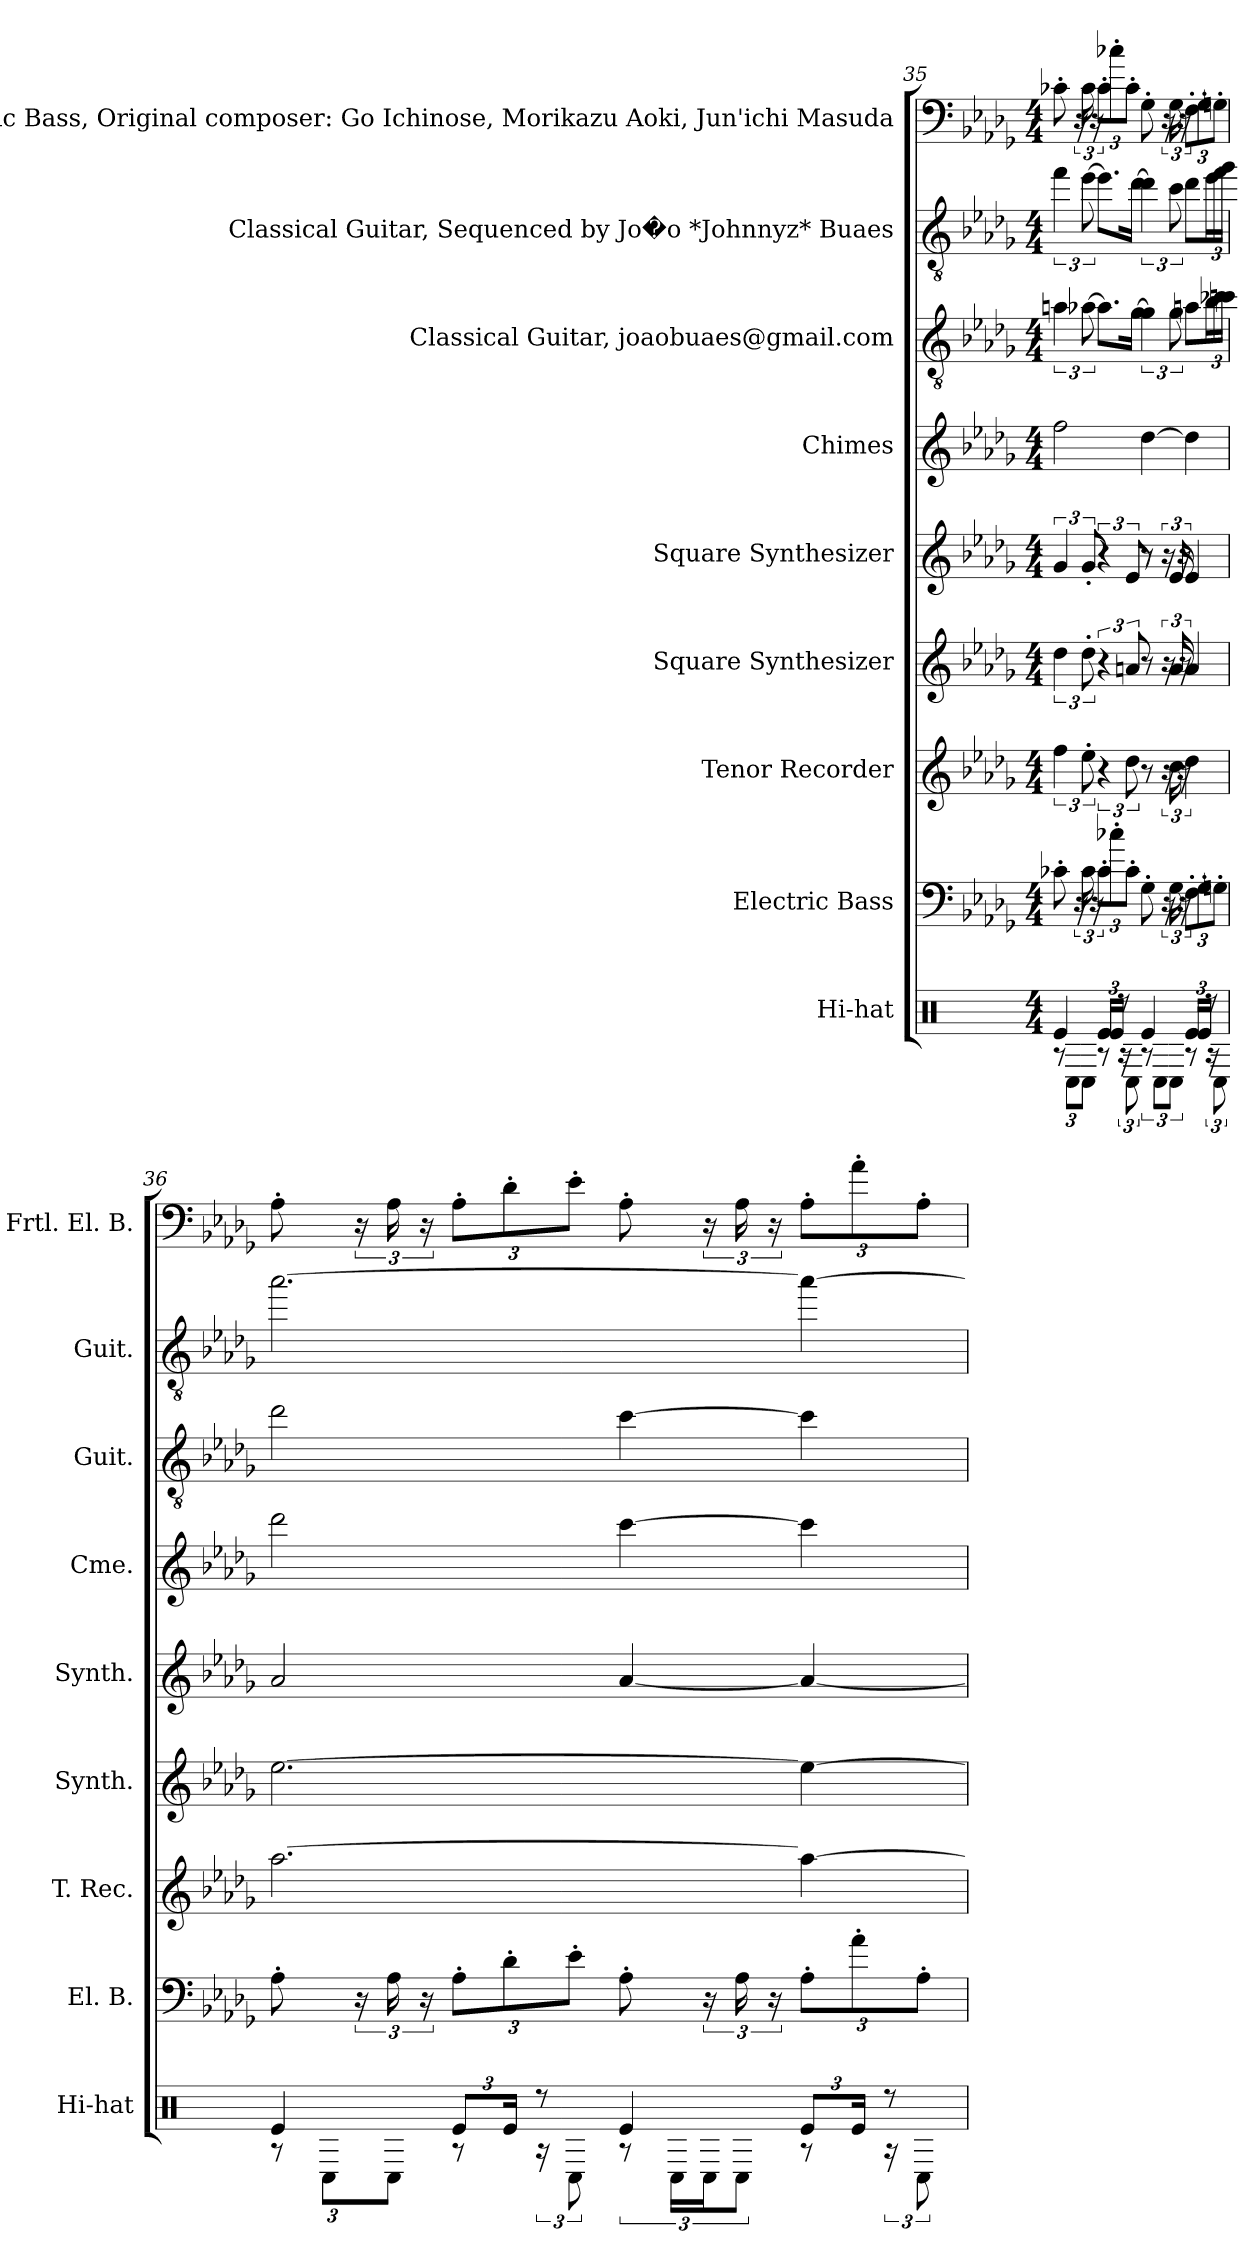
**kern	**kern	**kern	**kern	**kern	**kern	**kern	**kern	**kern
*part9	*part8	*part7	*part6	*part5	*part4	*part3	*part2	*part1
*staff9	*staff8	*staff7	*staff6	*staff5	*staff4	*staff3	*staff2	*staff1
*I"Hi-hat	*I"Electric Bass	*I"Tenor Recorder	*I"Square Synthesizer	*I"Square Synthesizer	*I"Chimes	*I"Classical Guitar, joaobuaes@gmail.com	*I"Classical Guitar, Sequenced by Jo�o *Johnnyz* Buaes	*I"Fretless Electric Bass, Original composer: Go Ichinose, Morikazu Aoki, Jun'ichi Masuda
*I'Hi-hat	*I'El. B.	*I'T. Rec.	*I'Synth.	*I'Synth.	*I'Cme.	*I'Guit.	*I'Guit.	*I'Frtl. El. B.
!!LO:PB:g=z
*clefX	*clefF4	*clefG2	*clefG2	*clefG2	*clefG2	*clefGv2	*clefGv2	*clefF4
*	*ITrd7c12	*	*	*	*	*	*	*ITrd7c12
*k[]	*k[b-e-a-d-g-]	*k[b-e-a-d-g-]	*k[b-e-a-d-g-]	*k[b-e-a-d-g-]	*k[b-e-a-d-g-]	*k[b-e-a-d-g-]	*k[b-e-a-d-g-]	*k[b-e-a-d-g-]
*M4/4	*M4/4	*M4/4	*M4/4	*M4/4	*M4/4	*M4/4	*M4/4	*M4/4
=35	=35	=35	=35	=35	=35	=35	=35	=35
*^	*	*	*	*	*	*	*	*
4Re/	12r	8C-X'\	6ff\	6dd-\	6g-/	2ff\	6an\	6ff\	8C-X'\
.	12RC\L	.	.	.	.	.	.	.	.
.	.	24r	.	.	.	.	.	.	24r
.	12RC\J	24C-\	12ee-'\	12dd-'\	12g-'/	.	[12a-X\	[12ee-\	24C-\
.	.	24r	.	.	.	.	.	.	24r
*Xbrackettup	*	*Xbrackettup	*	*	*	*	*	*	*Xbrackettup
12Re/L	8r	12C-'\L	6r	6r	6r	.	8.a-\L]	8.ee-\L]	12C-'\L
24Re/Jk	.	12c-X'\	.	.	.	.	.	.	12c-X'\
*	*brackettup	*	*	*	*	*	*	*	*
8r	24r	.	.	.	.	.	.	.	.
.	12RC\	12C-'\J	12dd-\	12an/	12e-/	.	.	.	12C-'\J
.	.	.	.	.	.	.	[16g-\Jk	[16dd-\Jk	.
4Re/	12r	8GG-'\	8r	8r	8r	[4dd-\	6g-\]	6dd-\]	8GG-'\
.	12RC\L	.	.	.	.	.	.	.	.
*	*	*brackettup	*	*	*	*	*	*	*brackettup
.	.	24r	24r	24r	24r	.	.	.	24r
.	12RC\J	24GG-\	24cc\	24a/	24e-/	.	12g-\	12cc\	24GG-\
.	.	24r	24r	24r	24r	.	.	.	24r
*Xbrackettup	*	*Xbrackettup	*	*	*	*	*	*	*Xbrackettup
12Re/L	8r	12FF'\L	4dd-\	4a/	4e-/	4dd-\]	8an\L	8dd-\L	12FF'\L
24Re/Jk	.	12GG-'\	.	.	.	.	.	.	12GG-'\
*	*brackettup	*	*	*	*	*	*Xbrackettup	*Xbrackettup	*
8r	24r	.	.	.	.	.	24b-\L	24ee-\L	.
.	12RC\	12GGn'\J	.	.	.	.	24cc-X\	24ff\	12GGn'\J
.	.	.	.	.	.	.	24ccn\JJ	24gg-\JJ	.
=36	=36	=36	=36	=36	=36	=36	=36	=36	=36
4Re/	12r	8AA-'\	[2.aa-\	[2.ee-\	2a-/	2ddd-\	2dd-\	[2.aa-\	8AA-'\
.	12RC\L	.	.	.	.	.	.	.	.
*	*	*brackettup	*	*	*	*	*	*	*brackettup
.	.	24r	.	.	.	.	.	.	24r
.	12RC\J	24AA-\	.	.	.	.	.	.	24AA-\
.	.	24r	.	.	.	.	.	.	24r
*Xbrackettup	*	*Xbrackettup	*	*	*	*	*	*	*Xbrackettup
12Re/L	8r	12AA-'\L	.	.	.	.	.	.	12AA-'\L
24Re/Jk	.	12D-'\	.	.	.	.	.	.	12D-'\
*	*brackettup	*	*	*	*	*	*	*	*
8r	24r	.	.	.	.	.	.	.	.
.	12RC\	12E-'\J	.	.	.	.	.	.	12E-'\J
4Re/	12r	8AA-'\	.	.	[4a-/	[4ccc\	[4cc\	.	8AA-'\
.	24RC\LL	.	.	.	.	.	.	.	.
*	*Xbrackettup	*brackettup	*	*	*	*	*	*	*brackettup
.	24RC\J	24r	.	.	.	.	.	.	24r
.	12RC\J	24AA-\	.	.	.	.	.	.	24AA-\
.	.	24r	.	.	.	.	.	.	24r
*	*	*Xbrackettup	*	*	*	*	*	*	*Xbrackettup
12Re/L	8r	12AA-'\L	4aa-\_	4ee-\_	4a-/_	4ccc\]	4cc\]	4aa-\_	12AA-'\L
24Re/Jk	.	12A-'\	.	.	.	.	.	.	12A-'\
*	*brackettup	*	*	*	*	*	*	*	*
8r	24r	.	.	.	.	.	.	.	.
.	12RC\	12AA-'\J	.	.	.	.	.	.	12AA-'\J
*v	*v	*	*	*	*	*	*	*	*
=	=	=	=	=	=	=	=	=
*-	*-	*-	*-	*-	*-	*-	*-	*-
